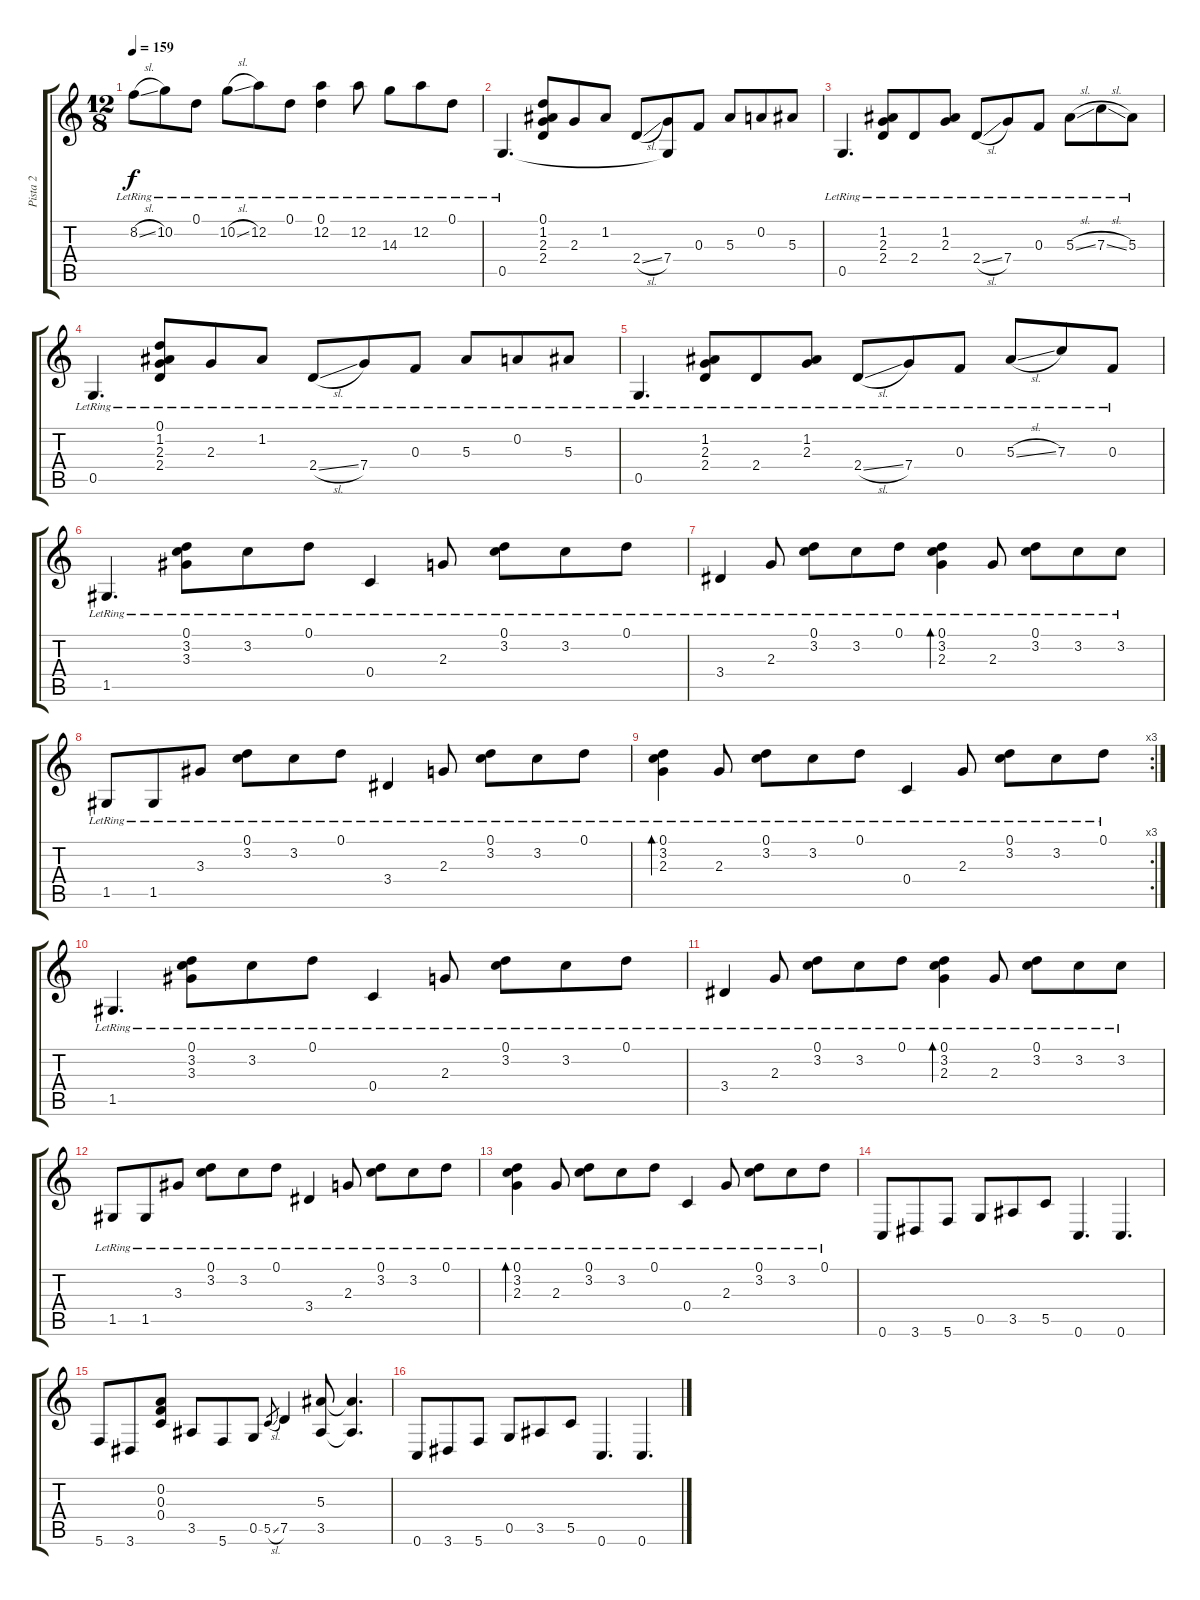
\track ("Pista 2" "Pista 2") {instrument overdrivenguitar}
\staff {score tabs}
\tuning (D4 A3 F3 C3 G2 C2) {hide}
\ts (12 8)
\tempo 159
\clef g2
\ks c
8.2{sl lr}.8{dy f} 10.2{lr}.8 0.1{lr}.8 10.2{sl lr}.8 12.2{lr}.8 0.1{lr}.8 (0.1{lr} 12.2{lr}).4 12.2{lr}.8 14.3{lr}.8 12.2{lr}.8 0.1{lr}.8 |
0.5{lr}.4{d} (0.1 1.2 2.3 2.4).8 2.3.8 1.2.8 2.4{sl}.8 (7.4 0.5{t}).8 0.3.8 5.3.8 0.2.8 5.3.8 |
0.5{lr}.4{d} (1.2{lr} 2.3{lr} 2.4{lr}).8 2.4{lr}.8 (1.2{lr} 2.3{lr}).8 2.4{sl lr}.8 7.4{lr}.8 0.3{lr}.8 5.3{sl lr}.8 7.3{sl lr}.8 5.3{lr}.8 |
0.5{lr}.4{d} (0.1{lr} 1.2{lr} 2.3{lr} 2.4{lr}).8 2.3{lr}.8 1.2{lr}.8 2.4{sl lr}.8 7.4{lr}.8 0.3{lr}.8 5.3{lr}.8 0.2{lr}.8 5.3{lr}.8 |
0.5{lr}.4{d} (1.2{lr} 2.3{lr} 2.4{lr}).8 2.4{lr}.8 (1.2{lr} 2.3{lr}).8 2.4{sl lr}.8 7.4{lr}.8 0.3{lr}.8 5.3{sl lr}.8 7.3{lr}.8 0.3{lr}.8 |
1.5{lr}.4{d} (0.1{lr} 3.2{lr} 3.3{lr}).8 3.2{lr}.8 0.1{lr}.8 0.4{lr}.4 2.3{lr}.8 (0.1{lr} 3.2{lr}).8 3.2{lr}.8 0.1{lr}.8 |
3.4{lr}.4 2.3{lr}.8 (0.1{lr} 3.2{lr}).8 3.2{lr}.8 0.1{lr}.8 (0.1{lr} 3.2{lr} 2.3{lr}).4{bd 240} 2.3{lr}.8 (0.1{lr} 3.2{lr}).8 3.2{lr}.8 3.2{lr}.8 |
1.5{lr}.8 1.5{lr}.8 3.3{lr}.8 (0.1{lr} 3.2{lr}).8 3.2{lr}.8 0.1{lr}.8 3.4{lr}.4 2.3{lr}.8 (0.1{lr} 3.2{lr}).8 3.2{lr}.8 0.1{lr}.8 |
\rc 3
(0.1{lr} 3.2{lr} 2.3{lr}).4{bd 240} 2.3{lr}.8 (0.1{lr} 3.2{lr}).8 3.2{lr}.8 0.1{lr}.8 0.4{lr}.4 2.3{lr}.8 (0.1{lr} 3.2{lr}).8 3.2{lr}.8 0.1{lr}.8 |
1.5{lr}.4{d} (0.1{lr} 3.2{lr} 3.3{lr}).8 3.2{lr}.8 0.1{lr}.8 0.4{lr}.4 2.3{lr}.8 (0.1{lr} 3.2{lr}).8 3.2{lr}.8 0.1{lr}.8 |
3.4{lr}.4 2.3{lr}.8 (0.1{lr} 3.2{lr}).8 3.2{lr}.8 0.1{lr}.8 (0.1{lr} 3.2{lr} 2.3{lr}).4{bd 240} 2.3{lr}.8 (0.1{lr} 3.2{lr}).8 3.2{lr}.8 3.2{lr}.8 |
1.5{lr}.8 1.5{lr}.8 3.3{lr}.8 (0.1{lr} 3.2{lr}).8 3.2{lr}.8 0.1{lr}.8 3.4{lr}.4 2.3{lr}.8 (0.1{lr} 3.2{lr}).8 3.2{lr}.8 0.1{lr}.8 |
(0.1{lr} 3.2{lr} 2.3{lr}).4{bd 240} 2.3{lr}.8 (0.1{lr} 3.2{lr}).8 3.2{lr}.8 0.1{lr}.8 0.4{lr}.4 2.3{lr}.8 (0.1{lr} 3.2{lr}).8 3.2{lr}.8 0.1{lr}.8 |
0.6.8{volume 16} 3.6.8 5.6.8 0.5.8 3.5.8 5.5.8 0.6.4{d} 0.6.4{d} |
5.6.8 3.6.8 (0.2 0.3 0.4).8 3.5.8 5.6.8 0.5.8 5.5{sl}.8{gr} 7.5.4 (5.3 3.5).8 (5.3{t} 3.5{t}).4{d} |
0.6.8 3.6.8 5.6.8 0.5.8 3.5.8 5.5.8 0.6.4{d} 0.6.4{d}
